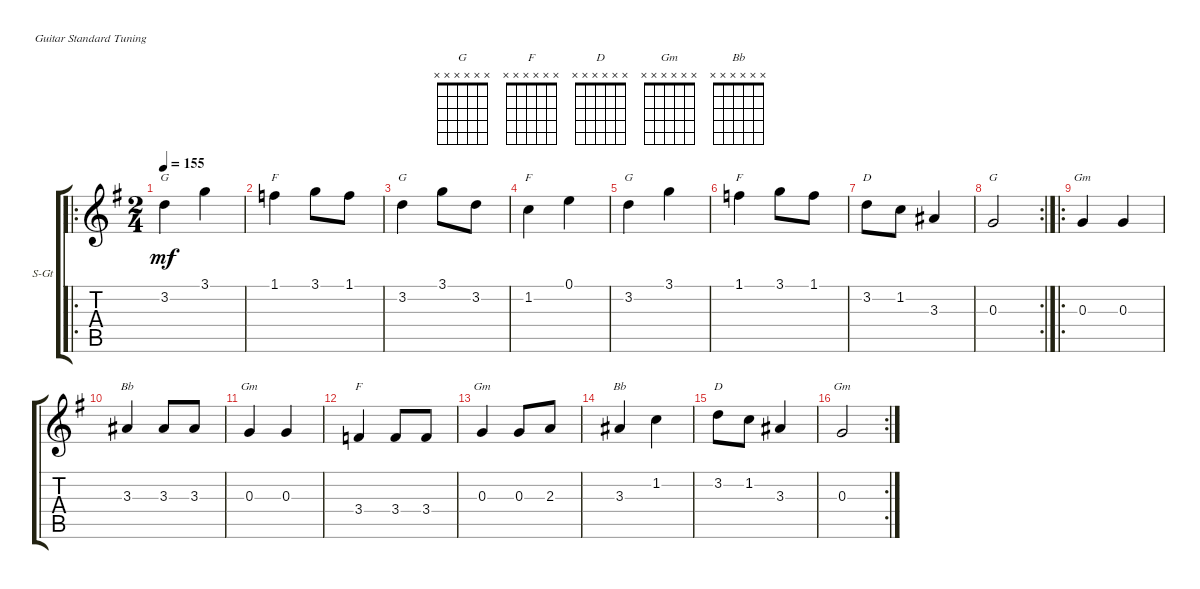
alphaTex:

\defaultSystemsLayout 4
\bracketExtendMode groupsimilarinstruments
\firstSystemTrackNameOrientation horizontal
\otherSystemsTrackNameOrientation horizontal
\track ("Steel Guitar" "S-Gt") {instrument acousticguitarsteel}
\staff {score tabs}
\tuning (E4 B3 G3 D3 A2 E2)
\chord ("G" x x x x x x)
\chord ("F" x x x x x x)
\chord ("D" x x x x x x)
\chord ("Gm" x x x x x x)
\chord ("Bb" x x x x x x)
\ro
\ts (2 4)
\tempo 155
\clef g2
\ks g
3.2.4{ch "G" dy mf instrument acousticguitarsteel} 3.1.4 |
1.1.4{ch "F"} 3.1.8 1.1.8 |
3.2.4{ch "G"} 3.1.8 3.2.8 |
1.2.4{ch "F"} 0.1.4 |
3.2.4{ch "G"} 3.1.4 |
1.1.4{ch "F"} 3.1.8 1.1.8 |
3.2.8{ch "D"} 1.2.8 3.3.4 |
\rc 2
0.3.2{ch "G"} |
\ro
0.3.4{ch "Gm"} 0.3.4 |
3.3.4{ch "Bb"} 3.3.8 3.3.8 |
0.3.4{ch "Gm"} 0.3.4 |
3.4.4{ch "F"} 3.4.8 3.4.8 |
0.3.4{ch "Gm"} 0.3.8 2.3.8 |
3.3.4{ch "Bb"} 1.2.4 |
3.2.8{ch "D"} 1.2.8 3.3.4 |
\rc 2
0.3.2{ch "Gm"}
